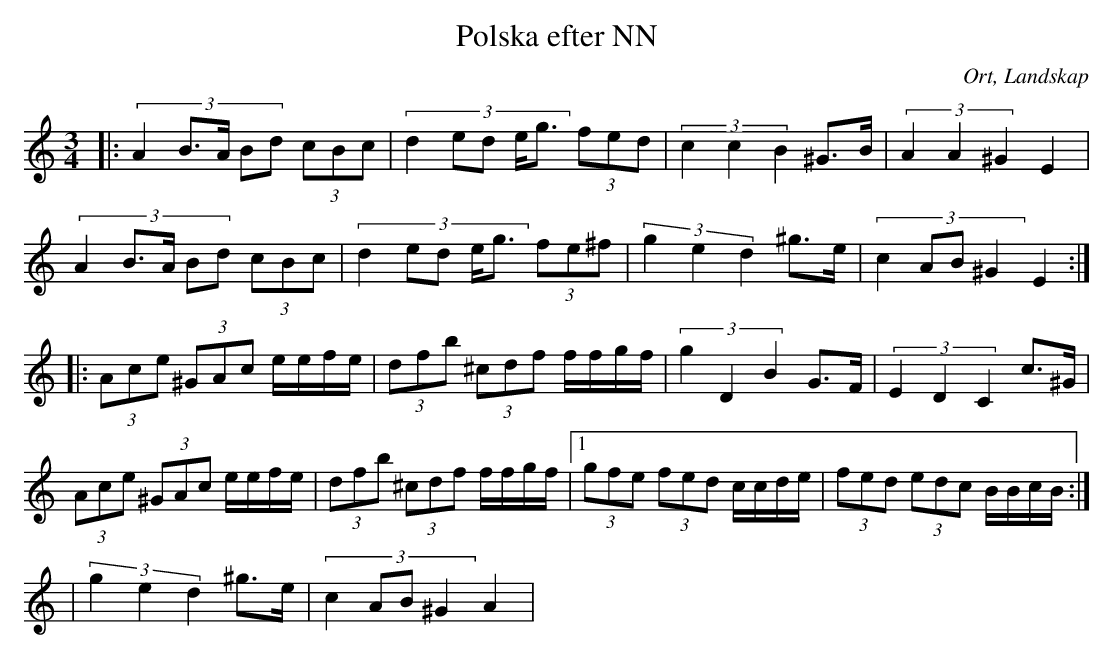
X:1
T:Polska efter NN
O:Ort, Landskap
M:3/4
L:1/8
K:C
|: (3:2:5 A2 B>A Bd (3cBc| (3:2:5 d2 ed e<g (3fed|(3:2:3 c2 c2 B2 ^G>B|(3:2:3 A2 A2 ^G2 E2|
(3:2:5 A2 B>A Bd (3cBc| (3:2:5 d2 ed e<g (3fe^f|(3:2:3 g2 e2 d2 ^g>e|(3:2:4 c2 AB ^G2 E2:|
|: (3Ace (3^GAc e/e/f/e/| (3 dfb (3^cdf f/f/g/f/|(3:2:3 g2 D2 B2 G>F|(3:2:3 E2 D2 C2 c>^G |
(3 Ace (3^GAc e/e/f/e/| (3 dfb (3^cdf f/f/g/f/|1(3gfe (3fed c/c/d/e/|(3fed (3edc B/B/c/B/:|
|(3:2:3 g2 e2 d2 ^g>e|(3:2:4 c2 AB ^G2 A2|
